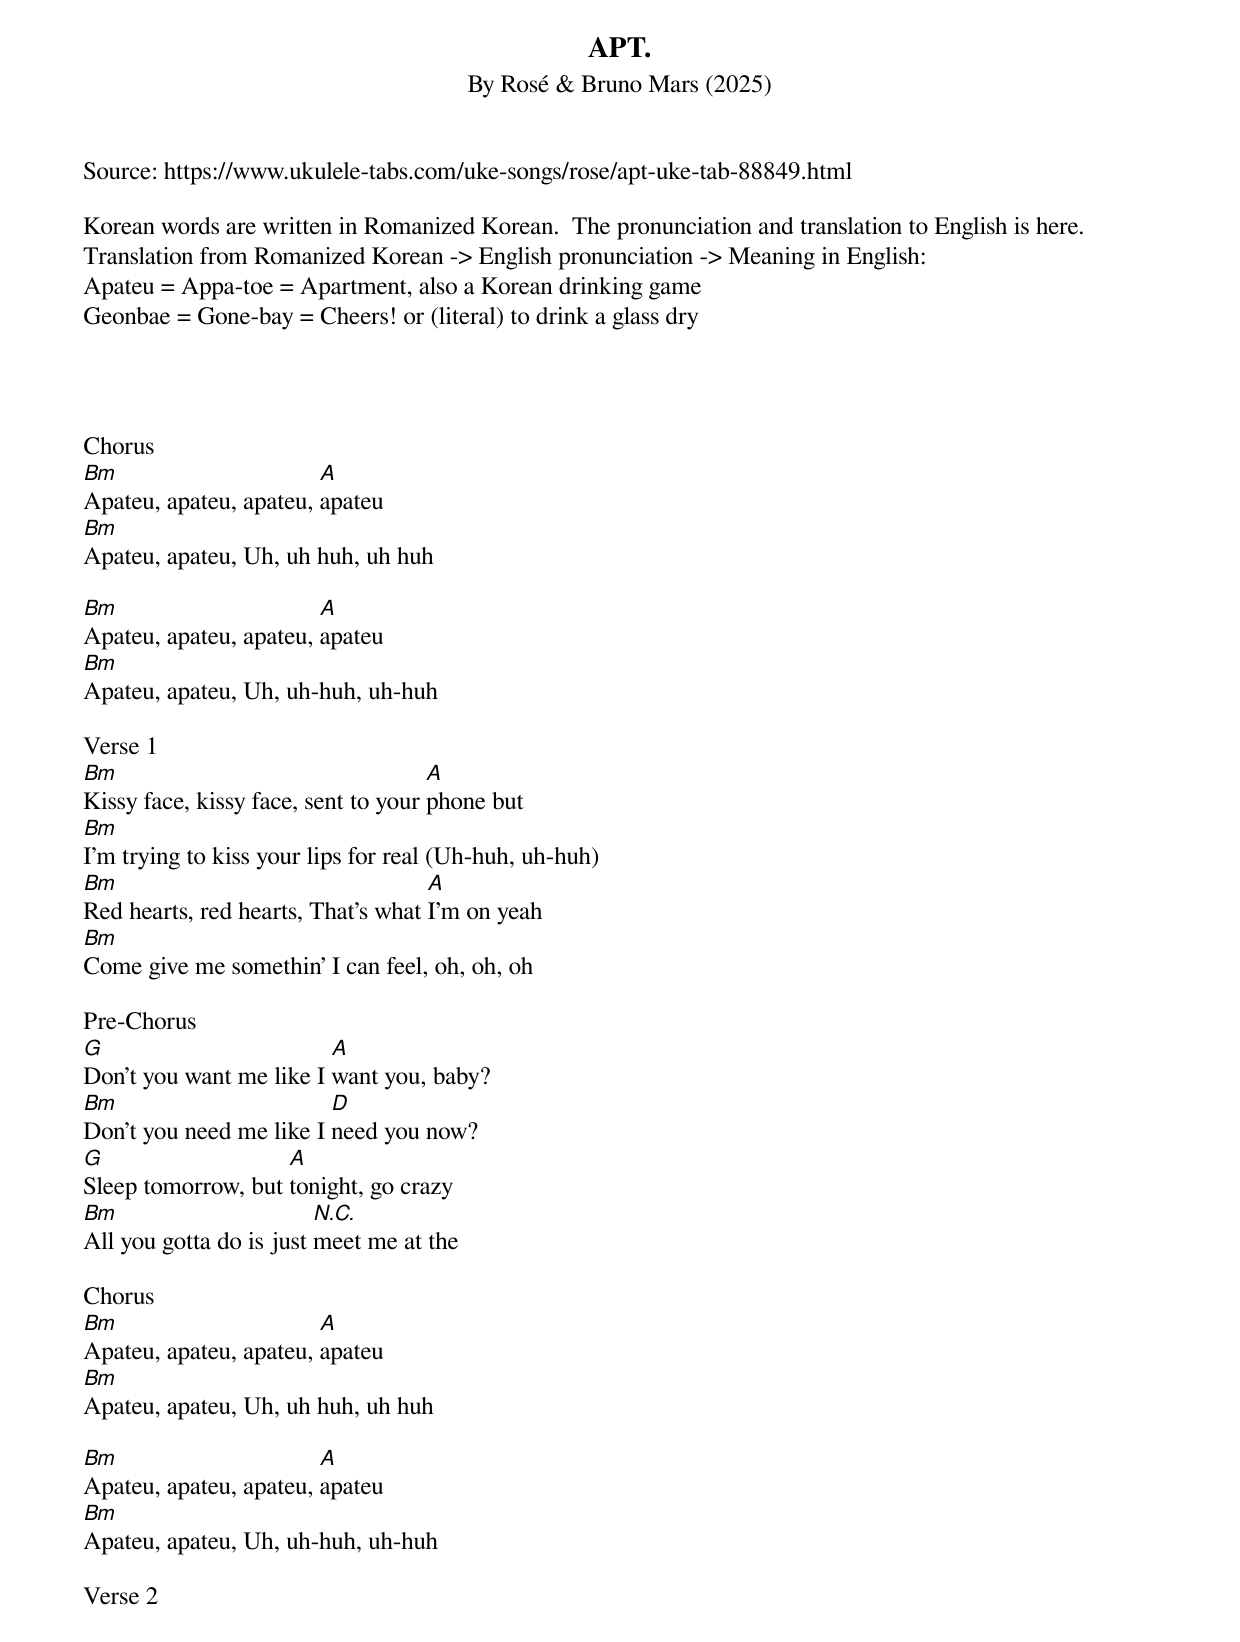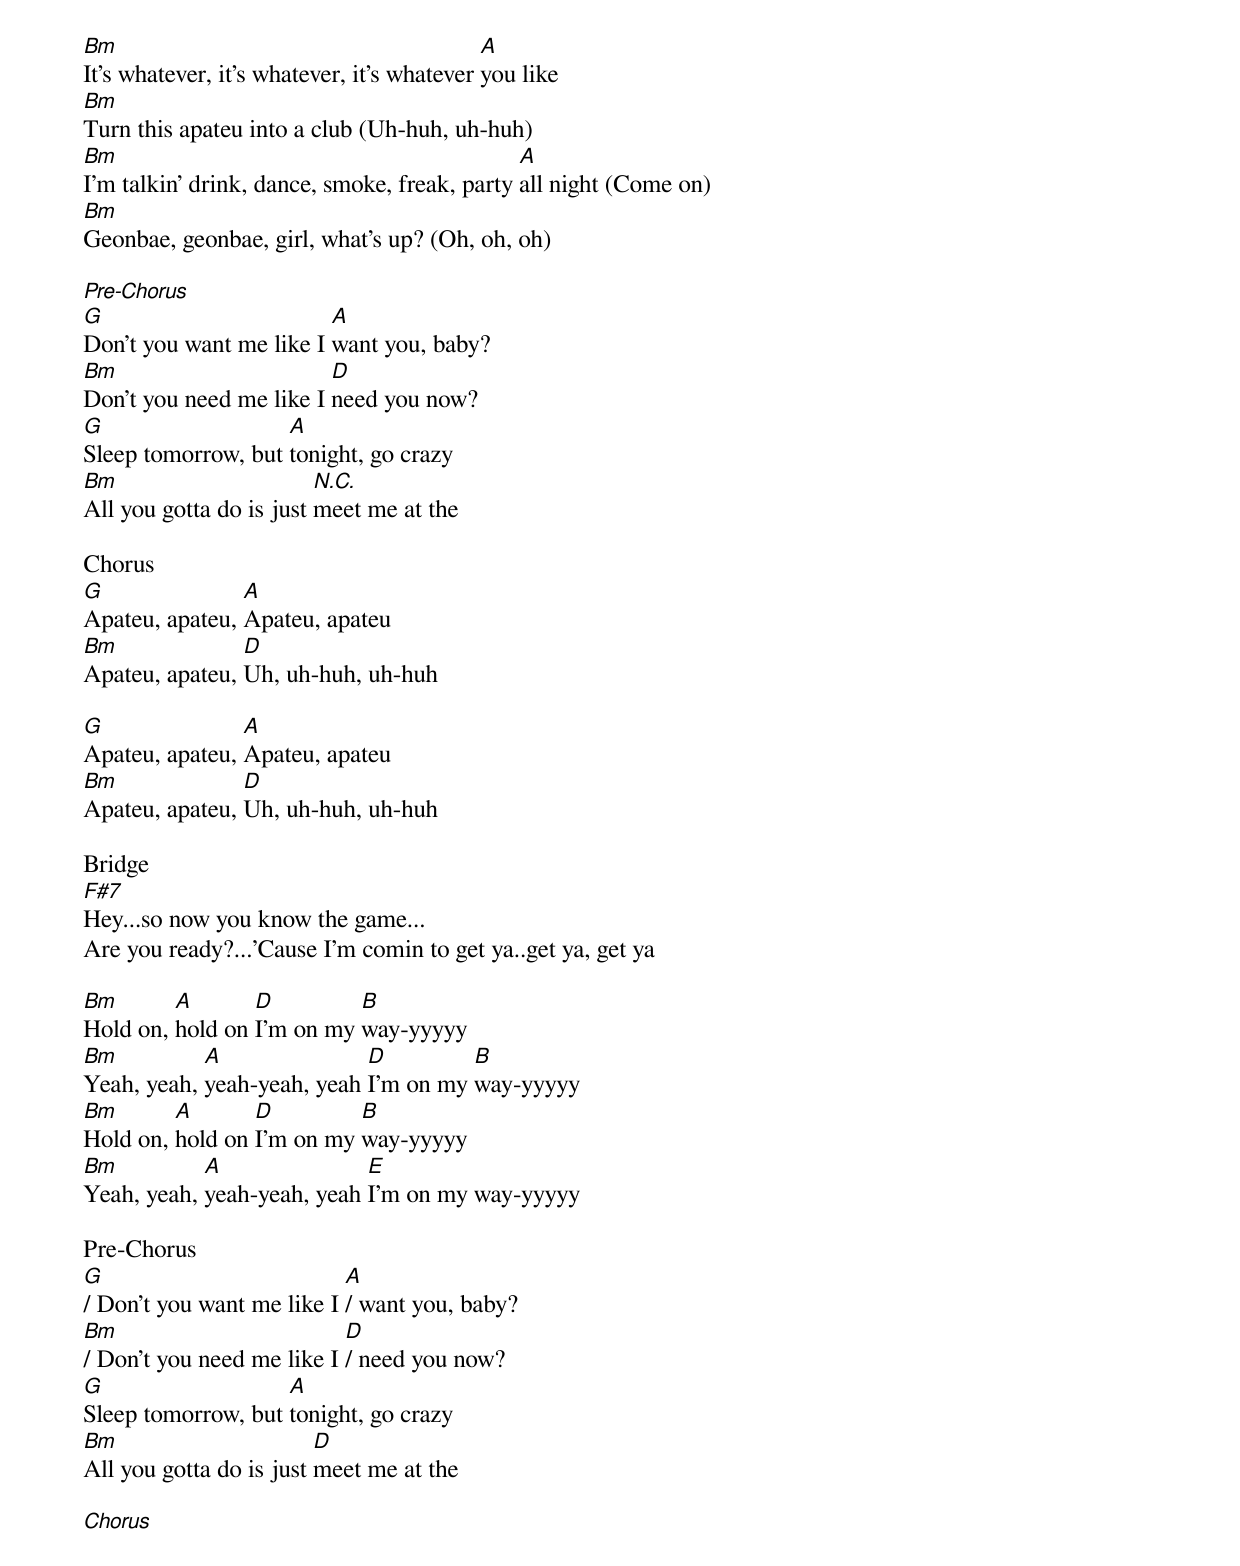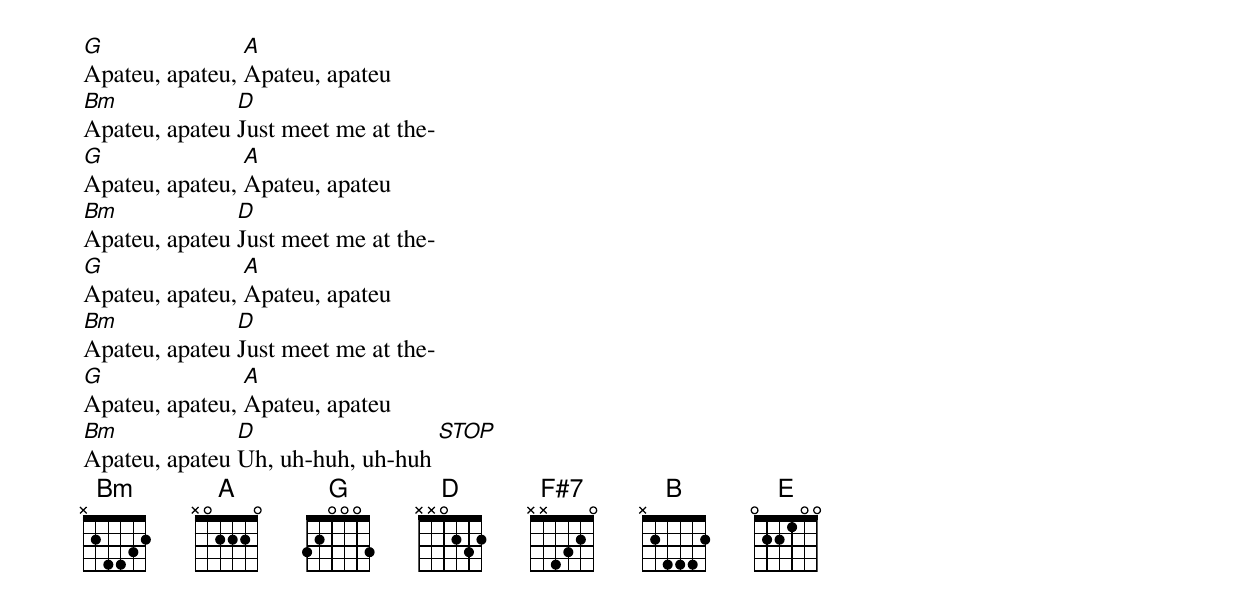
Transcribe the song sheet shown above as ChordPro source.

{t: APT.}
{st: By Rosé & Bruno Mars (2025)}

Source: https://www.ukulele-tabs.com/uke-songs/rose/apt-uke-tab-88849.html

Korean words are written in Romanized Korean.  The pronunciation and translation to English is here.
Translation from Romanized Korean -> English pronunciation -> Meaning in English:
Apateu = Appa-toe = Apartment, also a Korean drinking game
Geonbae = Gone-bay = Cheers! or (literal) to drink a glass dry




Chorus
[Bm]Apateu, apateu, apateu, [A]apateu
[Bm]Apateu, apateu, Uh, uh huh, uh huh

[Bm]Apateu, apateu, apateu, [A]apateu
[Bm]Apateu, apateu, Uh, uh-huh, uh-huh

Verse 1
[Bm]Kissy face, kissy face, sent to your [A]phone but
[Bm]I'm trying to kiss your lips for real (Uh-huh, uh-huh)
[Bm]Red hearts, red hearts, That’s what [A]I’m on yeah
[Bm]Come give me somethin' I can feel, oh, oh, oh

Pre-Chorus
[G]Don't you want me like I [A]want you, baby?
[Bm]Don't you need me like I [D]need you now?
[G]Sleep tomorrow, but [A]tonight, go crazy
[Bm]All you gotta do is just [N.C.]meet me at the

Chorus
[Bm]Apateu, apateu, apateu, [A]apateu
[Bm]Apateu, apateu, Uh, uh huh, uh huh

[Bm]Apateu, apateu, apateu, [A]apateu
[Bm]Apateu, apateu, Uh, uh-huh, uh-huh

Verse 2
[Bm]It’s whatever, it’s whatever, it's whatever [A]you like
[Bm]Turn this apateu into a club (Uh-huh, uh-huh)
[Bm]I’m talkin' drink, dance, smoke, freak, party [A]all night (Come on)
[Bm]Geonbae, geonbae, girl, what’s up? (Oh, oh, oh)

[Pre-Chorus]
[G]Don't you want me like I [A]want you, baby?
[Bm]Don't you need me like I [D]need you now?
[G]Sleep tomorrow, but [A]tonight, go crazy
[Bm]All you gotta do is just [N.C.]meet me at the

Chorus
[G]Apateu, apateu, [A]Apateu, apateu
[Bm]Apateu, apateu, [D]Uh, uh-huh, uh-huh

[G]Apateu, apateu, [A]Apateu, apateu
[Bm]Apateu, apateu, [D]Uh, uh-huh, uh-huh

Bridge
[F#7]Hey...so now you know the game...
Are you ready?...'Cause I’m comin to get ya..get ya, get ya

[Bm]Hold on, [A]hold on [D]I’m on my [B]way-yyyyy
[Bm]Yeah, yeah, [A]yeah-yeah, yeah [D]I’m on my [B]way-yyyyy
[Bm]Hold on, [A]hold on [D]I’m on my [B]way-yyyyy
[Bm]Yeah, yeah, [A]yeah-yeah, yeah [E]I’m on my way-yyyyy

Pre-Chorus
[G]/ Don't you want me like I [A]/ want you, baby?
[Bm]/ Don't you need me like I [D]/ need you now?
[G]Sleep tomorrow, but [A]tonight, go crazy
[Bm]All you gotta do is just [D]meet me at the

[Chorus]
[G]Apateu, apateu, [A]Apateu, apateu
[Bm]Apateu, apateu [D]Just meet me at the-
[G]Apateu, apateu, [A]Apateu, apateu
[Bm]Apateu, apateu [D]Just meet me at the-
[G]Apateu, apateu, [A]Apateu, apateu
[Bm]Apateu, apateu [D]Just meet me at the-
[G]Apateu, apateu, [A]Apateu, apateu
[Bm]Apateu, apateu [D]Uh, uh-huh, uh-huh [STOP]
